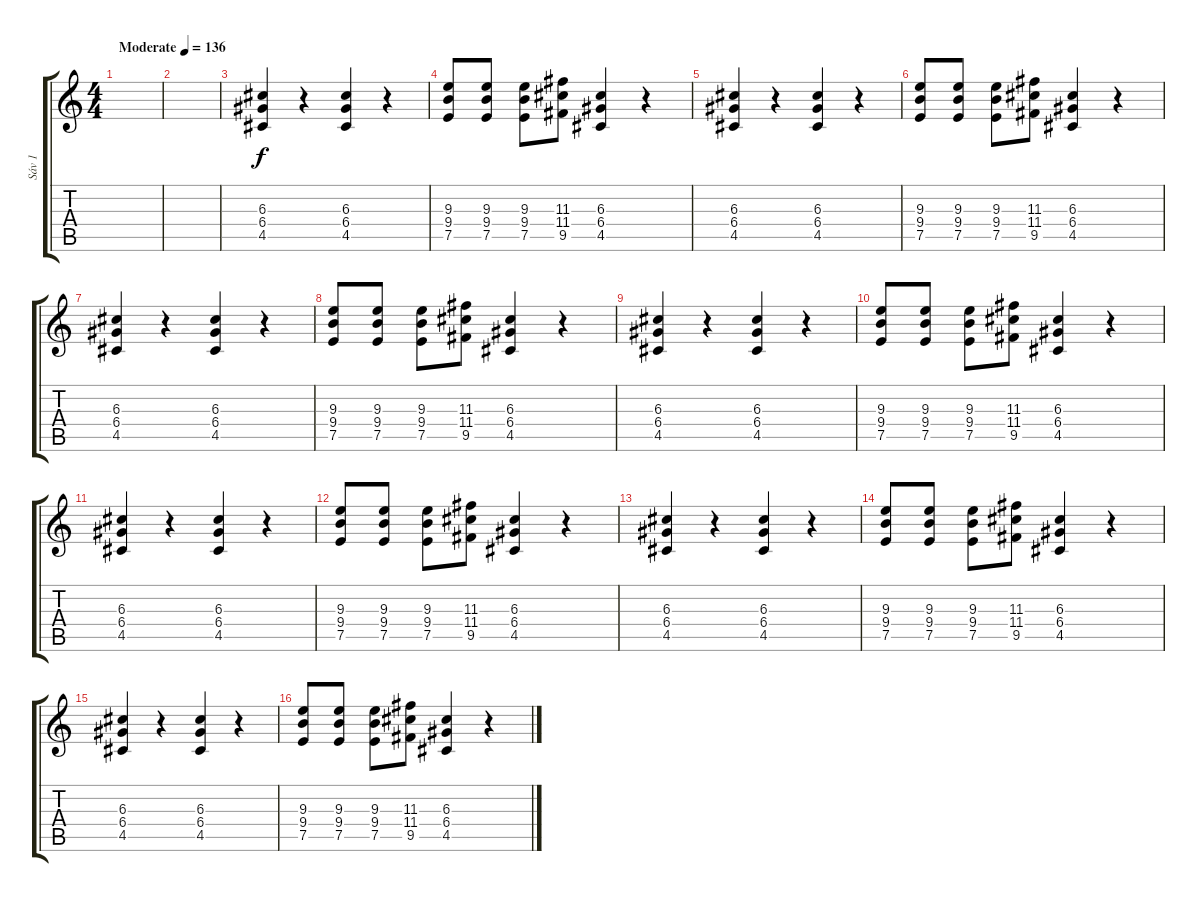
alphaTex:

\track ("Sáv 1" "Sáv 1") {instrument distortionguitar}
\staff {score tabs}
\tuning (E4 B3 G3 D3 A2 E2) {hide}
\ts (4 4)
\tempo (136 "Moderate")
\clef g2
\ks c
|
|
(6.3 6.4 4.5).4 r.4 (6.3 6.4 4.5).4 r.4 |
(9.3 9.4 7.5).8 (9.3 9.4 7.5).8 (9.3 9.4 7.5).8 (11.3 11.4 9.5).8 (6.3 6.4 4.5).4 r.4 |
(6.3 6.4 4.5).4 r.4 (6.3 6.4 4.5).4 r.4 |
(9.3 9.4 7.5).8 (9.3 9.4 7.5).8 (9.3 9.4 7.5).8 (11.3 11.4 9.5).8 (6.3 6.4 4.5).4 r.4 |
(6.3 6.4 4.5).4 r.4 (6.3 6.4 4.5).4 r.4 |
(9.3 9.4 7.5).8 (9.3 9.4 7.5).8 (9.3 9.4 7.5).8 (11.3 11.4 9.5).8 (6.3 6.4 4.5).4 r.4 |
(6.3 6.4 4.5).4 r.4 (6.3 6.4 4.5).4 r.4 |
(9.3 9.4 7.5).8 (9.3 9.4 7.5).8 (9.3 9.4 7.5).8 (11.3 11.4 9.5).8 (6.3 6.4 4.5).4 r.4 |
(6.3 6.4 4.5).4 r.4 (6.3 6.4 4.5).4 r.4 |
(9.3 9.4 7.5).8 (9.3 9.4 7.5).8 (9.3 9.4 7.5).8 (11.3 11.4 9.5).8 (6.3 6.4 4.5).4 r.4 |
(6.3 6.4 4.5).4 r.4 (6.3 6.4 4.5).4 r.4 |
(9.3 9.4 7.5).8 (9.3 9.4 7.5).8 (9.3 9.4 7.5).8 (11.3 11.4 9.5).8 (6.3 6.4 4.5).4 r.4 |
(6.3 6.4 4.5).4 r.4 (6.3 6.4 4.5).4 r.4 |
(9.3 9.4 7.5).8 (9.3 9.4 7.5).8 (9.3 9.4 7.5).8 (11.3 11.4 9.5).8 (6.3 6.4 4.5).4 r.4
